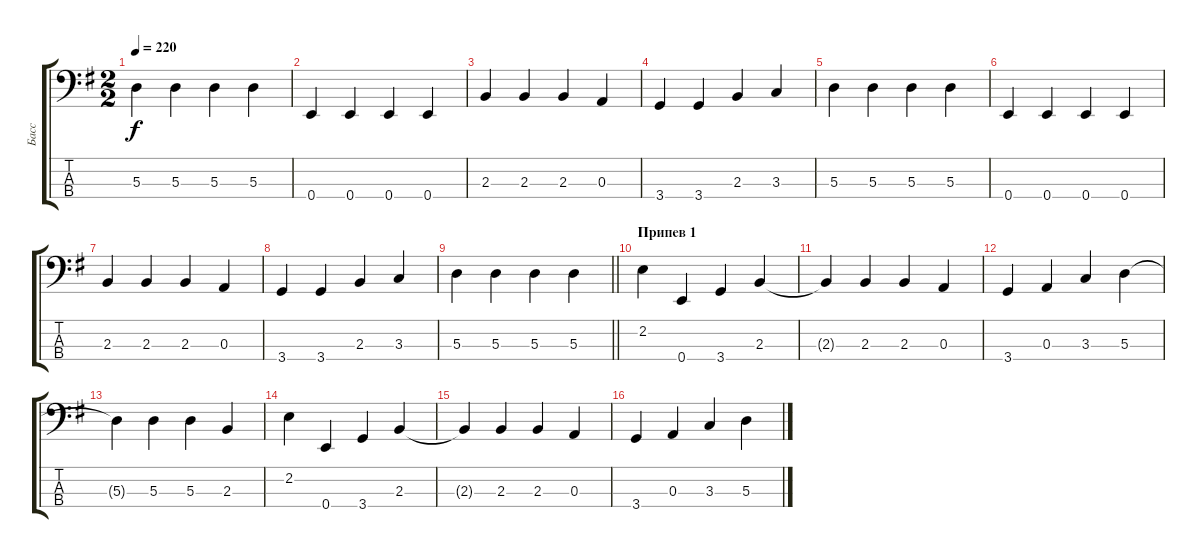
\track ("Басс" "Басс") {instrument electricbassfinger}
\staff {score tabs}
\tuning (G2 D2 A1 E1) {hide}
\ts (2 2)
\tempo 220
\clef f4
\ks eminor
5.3.4{dy f} 5.3.4 5.3.4 5.3.4 |
0.4.4 0.4.4 0.4.4 0.4.4 |
2.3.4 2.3.4 2.3.4 0.3.4 |
3.4.4 3.4.4 2.3.4 3.3.4 |
5.3.4 5.3.4 5.3.4 5.3.4 |
0.4.4 0.4.4 0.4.4 0.4.4 |
2.3.4 2.3.4 2.3.4 0.3.4 |
3.4.4 3.4.4 2.3.4 3.3.4 |
\barLineRight lightlight
5.3.4 5.3.4 5.3.4 5.3.4 |
\section ("" "Припев 1")
2.2.4 0.4.4 3.4.4 2.3.4 |
2.3{t}.4 2.3.4 2.3.4 0.3.4 |
3.4.4 0.3.4 3.3.4 5.3.4 |
5.3{t}.4 5.3.4 5.3.4 2.3.4 |
2.2.4 0.4.4 3.4.4 2.3.4 |
2.3{t}.4 2.3.4 2.3.4 0.3.4 |
3.4.4 0.3.4 3.3.4 5.3.4
